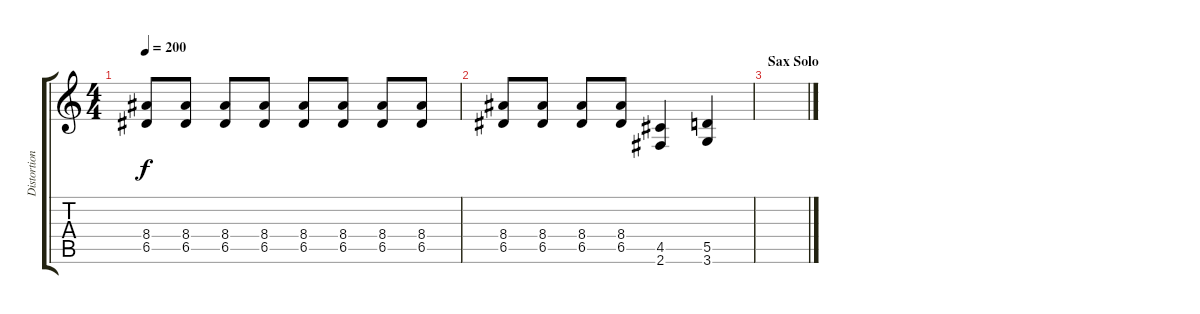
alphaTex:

\track ("Distortion Guitar " "Distortion") {instrument distortionguitar}
\staff {score tabs}
\tuning (E4 B3 G3 D3 A2 E2) {hide}
\ts (4 4)
\tempo 200
\clef g2
\ks c
(8.4 6.5).8{dy f} (8.4 6.5).8 (8.4 6.5).8 (8.4 6.5).8 (8.4 6.5).8 (8.4 6.5).8 (8.4 6.5).8 (8.4 6.5).8 |
(8.4 6.5).8 (8.4 6.5).8 (8.4 6.5).8 (8.4 6.5).8 (4.5 2.6).4 (5.5 3.6).4 |
\section ("" "Sax Solo")
